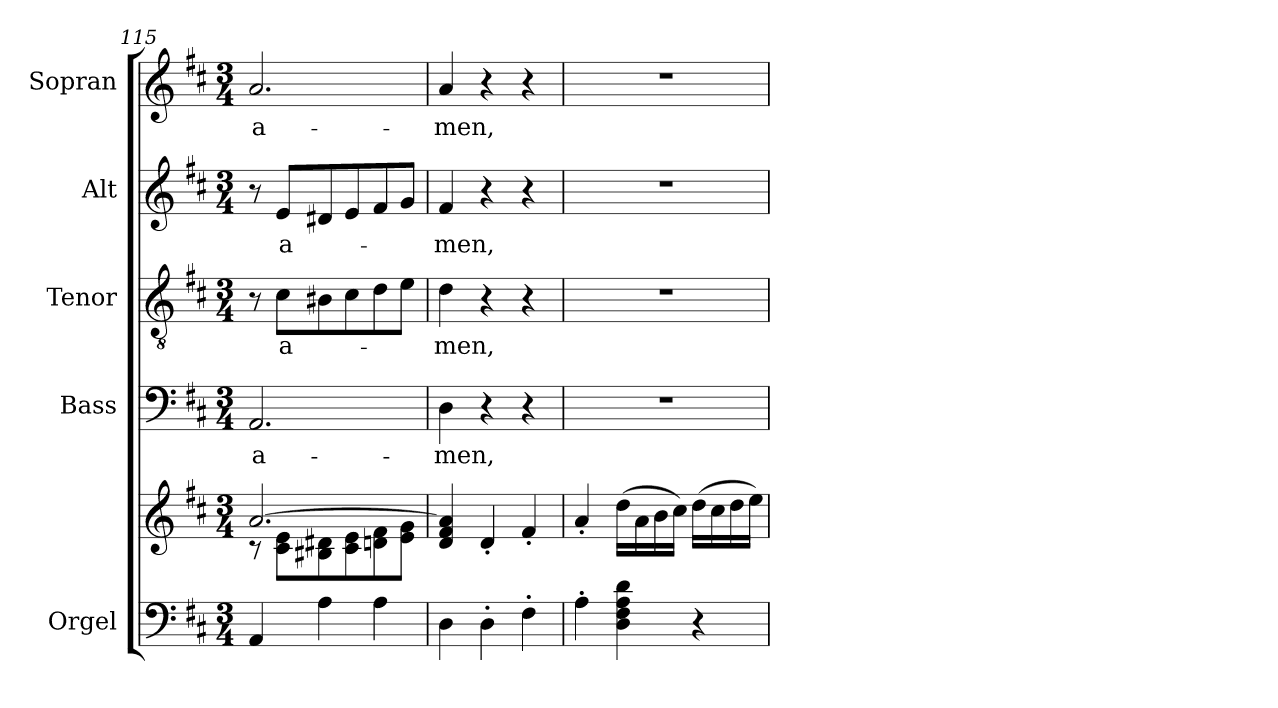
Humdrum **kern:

**kern	**kern	**kern	**text	**kern	**text	**kern	**text	**kern	**text
*part5	*part5	*part4	*part4	*part3	*part3	*part2	*part2	*part1	*part1
*staff6	*staff5	*staff4	*staff4	*staff3	*staff3	*staff2	*staff2	*staff1	*staff1
*I"Orgel	*	*I"Bass	*	*I"Tenor	*	*I"Alt	*	*I"Sopran	*
*I'Org.	*	*I'B.	*	*I'T.	*	*I'A.	*	*I'S.	*
*clefF4	*clefG2	*clefF4	*	*clefGv2	*	*clefG2	*	*clefG2	*
*k[f#c#]	*k[f#c#]	*k[f#c#]	*	*k[f#c#]	*	*k[f#c#]	*	*k[f#c#]	*
*D:	*D:	*D:	*	*D:	*	*D:	*	*D:	*
*M3/4	*M3/4	*M3/4	*	*M3/4	*	*M3/4	*	*M3/4	*
=115	=115	=115	=115	=115	=115	=115	=115	=115	=115
*	*^	*	*	*	*	*	*	*	*
!	!	!	!	!LO:LY:b	!	!	!	!	!	!LO:LY:b
4AA/	[>2.a/	8rc	2.AA/	a-	8r	.	8r	.	2.a/	a-
!	!	!	!	!	!	!LO:LY:b	!	!LO:LY:b	!	!
.	.	8c#\ 8e\L	.	.	8c#\L	a-	8e/L	a-	.	.
4A\	.	8B#X\ 8d#X\	.	.	8B#X\	.	8d#X/	.	.	.
.	.	8c#\ 8e\	.	.	8c#\	.	8e/	.	.	.
4A\	.	8dn\ 8f#\	.	.	8d\	.	8f#/	.	.	.
.	.	8e\ 8g\J	.	.	8e\J	.	8g/J	.	.	.
=116	=116	=116	=116	=116	=116	=116	=116	=116	=116	=116
!	!	!	!	!LO:LY:b	!	!LO:LY:b	!	!LO:LY:b	!	!LO:LY:b
*	*v	*v	*	*	*	*	*	*	*	*
4D\	4d/ 4f#/ 4a/]	4D\	-men,	4d\	-men,	4f#/	-men,	4a/	-men,
4D'>\	4d'</	4r	.	4r	.	4r	.	4r	.
4F#'>\	4f#'</	4r	.	4r	.	4r	.	4r	.
=117	=117	=117	=117	=117	=117	=117	=117	=117	=117
4A'>\	4a'</	2.r	.	2.r	.	2.r	.	2.r	.
4D\ 4F#\ 4A\ 4d\	(>16dd\LL	.	.	.	.	.	.	.	.
.	16a\	.	.	.	.	.	.	.	.
.	16b\	.	.	.	.	.	.	.	.
.	16cc#\JJ)	.	.	.	.	.	.	.	.
4r	(>16dd\LL	.	.	.	.	.	.	.	.
.	16cc#\	.	.	.	.	.	.	.	.
.	16dd\	.	.	.	.	.	.	.	.
.	16ee\JJ)	.	.	.	.	.	.	.	.
=	=	=	=	=	=	=	=	=	=
*-	*-	*-	*-	*-	*-	*-	*-	*-	*-
